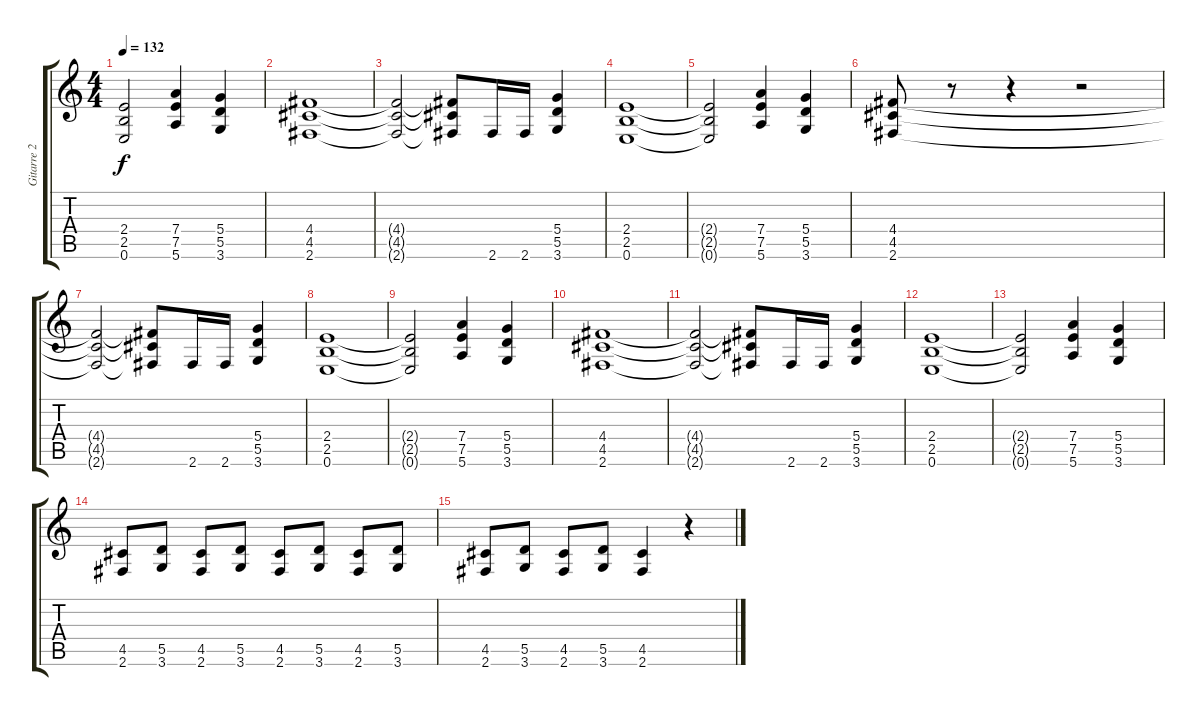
\track ("Gitarre 2" "Gitarre 2") {instrument distortionguitar}
\staff {score tabs}
\tuning (E4 B3 G3 D3 A2 E2) {hide}
\ts (4 4)
\tempo 132
\clef g2
\ks c
(2.4{t} 2.5{t} 0.6{t}).2{dy f} (7.4 7.5 5.6).4 (5.4 5.5 3.6).4 |
(4.4 4.5 2.6).1 |
(4.4{t} 4.5{t} 2.6{t}).2 (4.4{t} 4.5{t} 2.6{t}).8 2.6.16 2.6.16 (5.4 5.5 3.6).4 |
(2.4 2.5 0.6).1 |
(2.4{t} 2.5{t} 0.6{t}).2 (7.4 7.5 5.6).4 (5.4 5.5 3.6).4 |
(4.4 4.5 2.6).8 r.8 r.4 r.2 |
(4.4{t} 4.5{t} 2.6{t}).2 (4.4{t} 4.5{t} 2.6{t}).8 2.6.16 2.6.16 (5.4 5.5 3.6).4 |
(2.4 2.5 0.6).1 |
(2.4{t} 2.5{t} 0.6{t}).2 (7.4 7.5 5.6).4 (5.4 5.5 3.6).4 |
(4.4 4.5 2.6).1 |
(4.4{t} 4.5{t} 2.6{t}).2 (4.4{t} 4.5{t} 2.6{t}).8 2.6.16 2.6.16 (5.4 5.5 3.6).4 |
(2.4 2.5 0.6).1 |
(2.4{t} 2.5{t} 0.6{t}).2 (7.4 7.5 5.6).4 (5.4 5.5 3.6).4 |
(4.5 2.6).8 (5.5 3.6).8 (4.5 2.6).8 (5.5 3.6).8 (4.5 2.6).8 (5.5 3.6).8 (4.5 2.6).8 (5.5 3.6).8 |
(4.5 2.6).8 (5.5 3.6).8 (4.5 2.6).8 (5.5 3.6).8 (4.5 2.6).4 r.4
